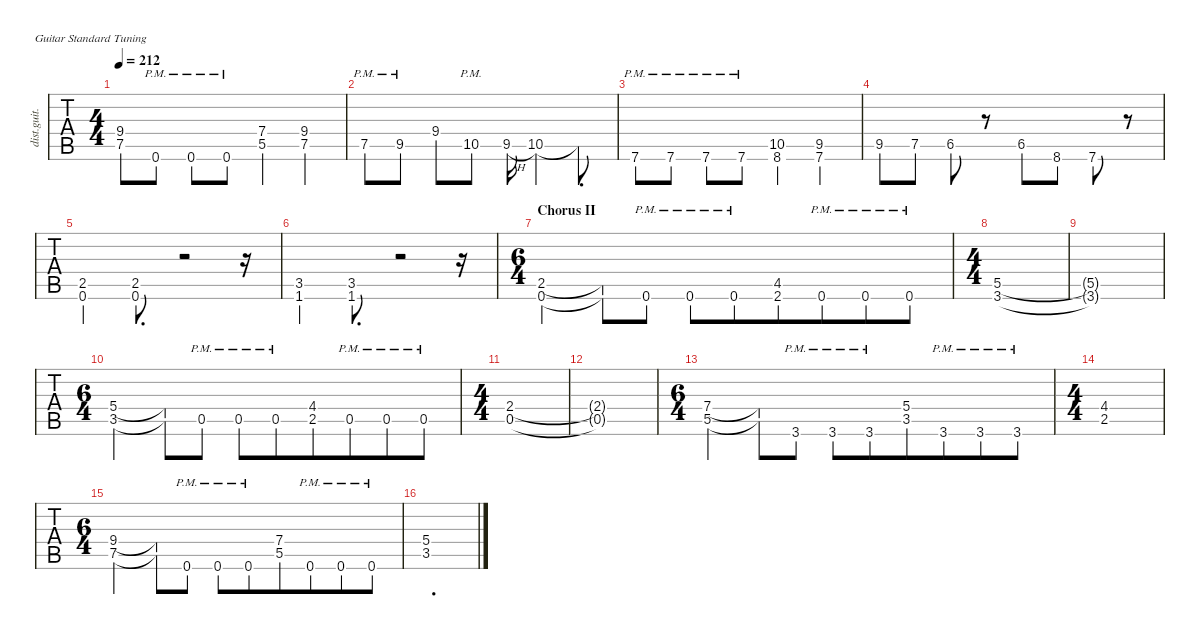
\defaultSystemsLayout 4
\hideDynamics
\bracketExtendMode nobrackets
\track ("Rhythm Guitar (James)" "dist.guit.") {defaultSystemsLayout 4 multiBarRest instrument distortionguitar}
\staff {tabs}
\tuning (E4 B3 G3 D3 A2 E2)
\ts (4 4)
\tempo 212
\clef g2
\ks c
(7.5 9.4).8{dy mf} 0.6{pm}.8 0.6{pm}.8 0.6{pm}.8 (5.5 7.4).4 (7.5 9.4).4 |
7.5{pm}.8 9.5{pm acc #}.8 9.4.8 10.5{pm}.8 9.5{h acc #}.16 10.5.4 10.5{t}.8{d} |
7.6{pm}.8 7.6{pm}.8 7.6{pm}.8 7.6{pm}.8 (8.6 10.5).4 (7.6 9.5{acc #}).4 |
9.5{acc #}.8 7.5.8 6.5{acc #}.8 r.8 6.5{acc #}.8 8.6.8 7.6.8 r.8 |
(0.6{st} 2.5{st}).4 (0.6 2.5).8{d} r.2 r.16 |
(1.6{st} 3.5{st}).4 (1.6 3.5).8{d} r.2 r.16 |
\ts (6 4)
\beaming (8 6 6)
\section ("" "Chorus II")
(0.6 2.5).2{dy f} (0.6{t} 2.5{t}).8 0.6{pm}.8 0.6{pm}.8 0.6{pm}.8 (2.6{acc #} 4.5{acc #}).8 0.6{pm}.8 0.6{pm}.8 0.6{pm}.8 |
\ts (4 4)
\beaming (8 2 2 2 2)
(3.6 5.5).1 |
(3.6{t} 5.5{t}).1 |
\ts (6 4)
\beaming (8 6 6)
(3.5 5.4).2 (5.4{t} 3.5{t}).8 0.5{pm}.8 0.5{pm}.8 0.5{pm}.8 (2.5 4.4{acc #}).8 0.5{pm}.8 0.5{pm}.8 0.5{pm}.8 |
\ts (4 4)
\beaming (8 2 2 2 2)
(0.5 2.4).1 |
(2.4{t} 0.5{t}).1 |
\ts (6 4)
\beaming (8 6 6)
(5.5 7.4).2 (7.4{t} 5.5{t}).8 3.6{pm}.8 3.6{pm}.8 3.6{pm}.8 (3.5 5.4).8 3.6{pm}.8 3.6{pm}.8 3.6{pm}.8 |
\ts (4 4)
\beaming (8 2 2 2 2)
(2.5 4.4{acc #}).1 |
\ts (6 4)
\beaming (8 6 6)
(7.5 9.4).2 (9.4{t} 7.5{t}).8 0.6{pm}.8 0.6{pm}.8 0.6{pm}.8 (5.5 7.4).8 0.6{pm}.8 0.6{pm}.8 0.6{pm}.8 |
(3.5 5.4).1{d}
